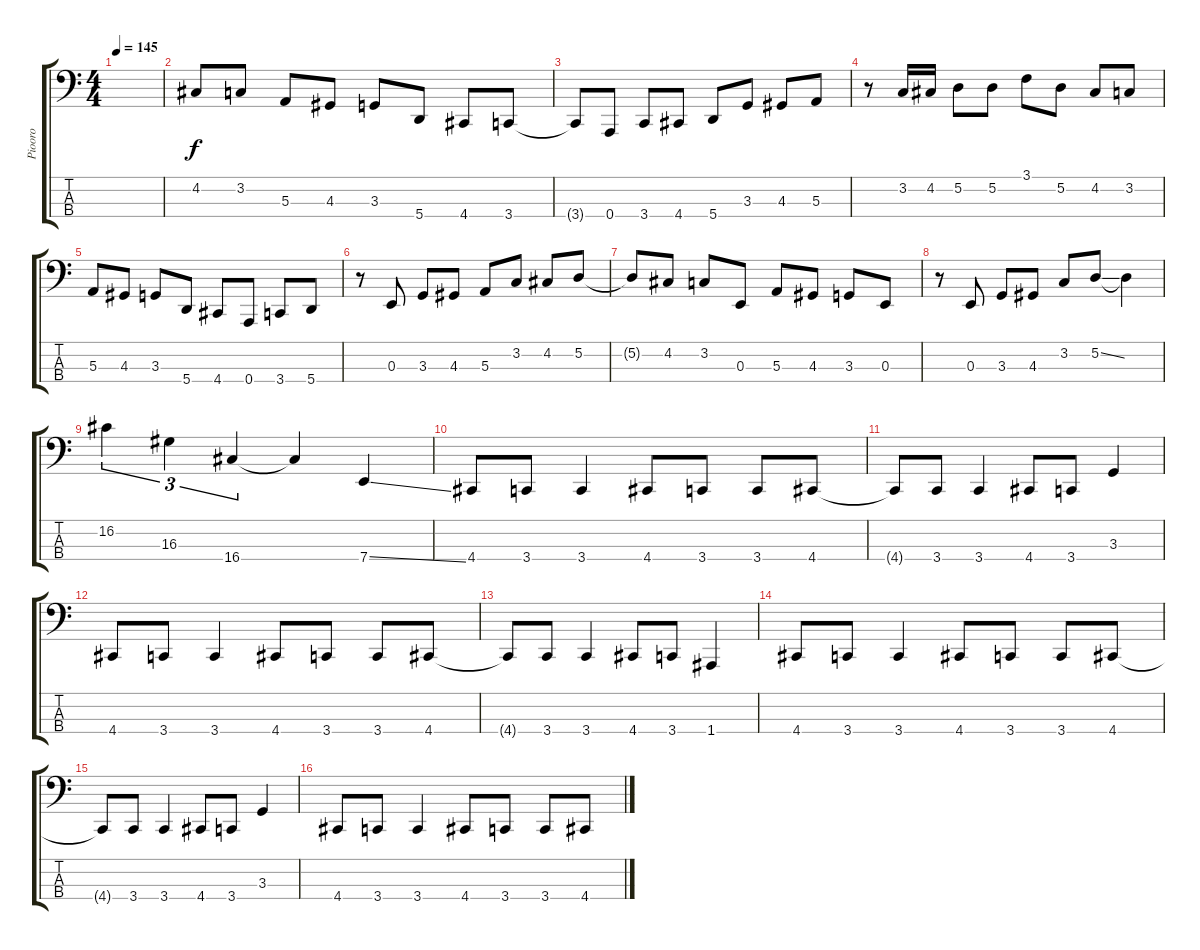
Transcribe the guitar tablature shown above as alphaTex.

\track ("Piooro" "Piooro") {instrument electricbassfinger}
\staff {score tabs}
\tuning (D2 A1 E1 A0) {hide}
\ts (4 4)
\tempo 145
\clef f4
\ks c
|
4.2.8{volume 8} 3.2.8 5.3.8 4.3.8 3.3.8 5.4.8 4.4.8 3.4.8 |
3.4{t}.8 0.4.8 3.4.8 4.4.8 5.4.8 3.3.8 4.3.8 5.3.8 |
r.8 3.2.16 4.2.16 5.2.8 5.2.8 3.1.8 5.2.8 4.2.8 3.2.8 |
5.3.8 4.3.8 3.3.8 5.4.8 4.4.8 0.4.8 3.4.8 5.4.8 |
r.8{volume 8} 0.3.8 3.3.8 4.3.8 5.3.8 3.2.8 4.2.8 5.2.8 |
5.2{t}.8 4.2.8 3.2.8 0.3.8 5.3.8 4.3.8 3.3.8 0.3.8 |
r.8 0.3.8 3.3.8 4.3.8 3.2.8 5.2{ss}.8 5.2{t}.4 |
16.2.4{tu (3 2)} 16.3.4{tu (3 2)} 16.4.4{tu (3 2)} 16.4{t}.4 7.4{ss}.4 |
4.4.8{volume 16} 3.4.8 3.4.4 4.4.8 3.4.8 3.4.8 4.4.8 |
4.4{t}.8 3.4.8 3.4.4 4.4.8 3.4.8 3.3.4 |
4.4.8 3.4.8 3.4.4 4.4.8 3.4.8 3.4.8 4.4.8 |
4.4{t}.8 3.4.8 3.4.4 4.4.8 3.4.8 1.4.4 |
4.4.8 3.4.8 3.4.4 4.4.8 3.4.8 3.4.8 4.4.8 |
4.4{t}.8 3.4.8 3.4.4 4.4.8 3.4.8 3.3.4 |
4.4.8 3.4.8 3.4.4 4.4.8 3.4.8 3.4.8 4.4.8
